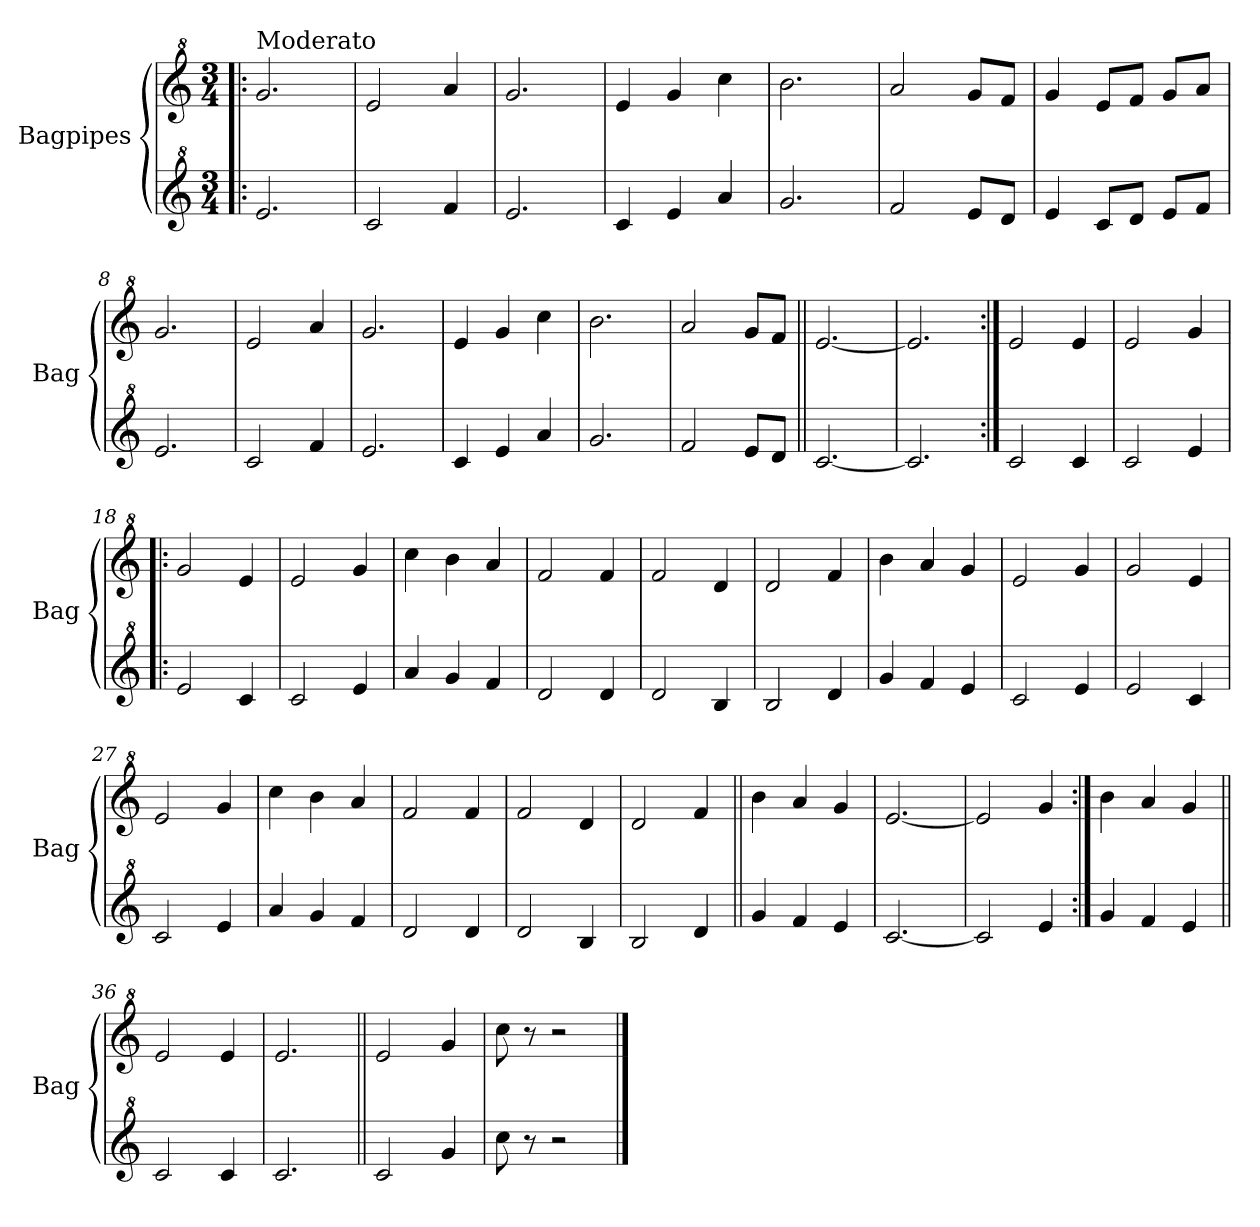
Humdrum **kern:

**kern	**kern
*part2	*part1
*staff2	*staff1
*I"Bagpipes	*I"Bagpipes
*I'Bag	*I'Bag
*clefG^2	*clefG^2
*k[]	*k[]
*C:	*C:
*M3/4	*M3/4
=1!|:	=1!|:
!	!LO:TX:a:t=Moderato
2.ee/	2.gg/
=2	=2
2cc/	2ee/
4ff/	4aa/
=3	=3
2.ee/	2.gg/
=4	=4
4cc/	4ee/
4ee/	4gg/
4aa/	4ccc\
=5	=5
2.gg/	2.bb\
=6	=6
2ff/	2aa/
8ee/L	8gg/L
8dd/J	8ff/J
=7	=7
4ee/	4gg/
8cc/L	8ee/L
8dd/J	8ff/J
8ee/L	8gg/L
8ff/J	8aa/J
=8	=8
2.ee/	2.gg/
=9	=9
2cc/	2ee/
4ff/	4aa/
=10	=10
2.ee/	2.gg/
=11	=11
4cc/	4ee/
4ee/	4gg/
4aa/	4ccc\
=12	=12
2.gg/	2.bb\
=13	=13
2ff/	2aa/
8ee/L	8gg/L
8dd/J	8ff/J
=14||	=14||
[2.cc/	[2.ee/
=15	=15
2.cc/]	2.ee/]
!!LO:LB:g=z
=16:|!	=16:|!
2cc/	2ee/
4cc/	4ee/
=17	=17
2cc/	2ee/
4ee/	4gg/
=18!|:	=18!|:
2ee/	2gg/
4cc/	4ee/
=19	=19
2cc/	2ee/
4ee/	4gg/
=20	=20
4aa/	4ccc\
4gg/	4bb\
4ff/	4aa/
=21	=21
2dd/	2ff/
4dd/	4ff/
=22	=22
2dd/	2ff/
4b/	4dd/
=23	=23
2b/	2dd/
4dd/	4ff/
=24	=24
4gg/	4bb\
4ff/	4aa/
4ee/	4gg/
=25	=25
2cc/	2ee/
4ee/	4gg/
=26	=26
2ee/	2gg/
4cc/	4ee/
=27	=27
2cc/	2ee/
4ee/	4gg/
=28	=28
4aa/	4ccc\
4gg/	4bb\
4ff/	4aa/
=29	=29
2dd/	2ff/
4dd/	4ff/
=30	=30
2dd/	2ff/
4b/	4dd/
=31	=31
2b/	2dd/
4dd/	4ff/
!!LO:LB:g=z
=32||	=32||
4gg/	4bb\
4ff/	4aa/
4ee/	4gg/
=33	=33
[2.cc/	[2.ee/
=34	=34
2cc/]	2ee/]
4ee/	4gg/
=35:|!	=35:|!
4gg/	4bb\
4ff/	4aa/
4ee/	4gg/
=36||	=36||
2cc/	2ee/
4cc/	4ee/
=37	=37
2.cc/	2.ee/
=38||	=38||
2cc/	2ee/
4gg/	4gg/
=39	=39
8ccc\	8ccc\
8r	8r
2r	2r
==	==
*-	*-
